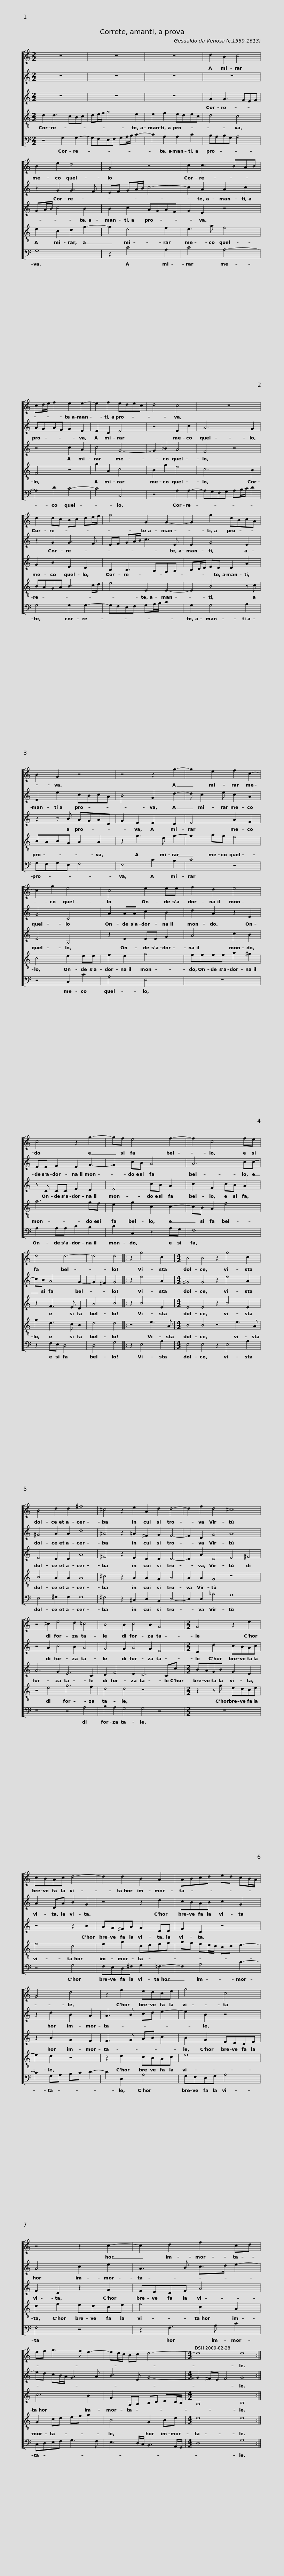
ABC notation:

X:1
%%score [ 1 2 3 4 5 ]
L:1/8
M:2/2
I:linebreak $
K:C
V:1 treble
V:2 treble
V:3 treble
V:4 treble-8 transpose=-12
V:5 bass
V:1
 z8 | z8 | z8 | d2 B2 c4 | B2 e2 d4 |$ %5
 G4 z4 | c2 c3 BAB | cd/e/ f2 e2 e2- | e2 f2 edec | d4 c4 |$ %10
 z8 | d2 dc Bc de/f/ | g4 G2 G2- | G2 g2 dBcA |$ B2 G2 z4 | %15
 z4 z2 g2- | g2 e2 f2 c2- | c2 g2 e4 | c4 e2 ee |$ f2 d2 e4 | %20
 c4 z2 g2- | gf e4 f2- | f2 c4 fe | d4 d4- | d4 d4 |:$ %25
 z2 g4 c2 |[M:4/2] B4 B4 z2 g4 c2 | B4 d2 d2 ^f8 | ^c4 z2 e2 A2 d2 d4- | d2 f2 d4 ^c8 |$ %30
 z4 ^c2 e4 d2 =c4 | B4 B2 c4 B2 G4 |[M:2/2] G4 z2 e2 | cBAc d4- |$ d2 d2 B2 A2 | %35
 ABcd ed cB/A/ | G4 d4 | z2 f2 edce | g4 c4 |$ z4 z2 c2- | %40
 c2 d2 f2 cd | ef g3 f e2- | ed/c/ Bc d4- |[M:4/2] d8 d8 :| %44
V:2
 z8 | z8 | z8 | z8 | z2 G2 G3 F |$ %5
 EF GA/B/ c4- | c2 A2 A2 c2 | AGAF G2 E2 | E2 C2 E4 | z4 E2 c2 |$ %10
 A6 G2 | z2 G2 G3 F | EF GA/B/ c3 E | E2 G4 E2 |$ E2 e2 cBcA | %15
 B4 G2 d2- | d c2 e c2 A2 | G4 C4 | A2 AA c2 B2 |$ d2 A2 z2 E2 | %20
 EE F2 E2 G2- | G2 cB A4 | A6 cc- | cB A4 G2- | G2 ^F2 G4 |:$ %25
 z2 e4 A2 |[M:4/2] ^G4 G4 z2 e4 A2 | ^G4 A2 A2 d8 | ^A4 z2 =A2 ^F2 G2 F4- | F2 D2 G4 A8 |$ %30
 z4 A2 c4 B2 A4 | G4 G2 A4 G2 E4 |[M:2/2] D2 d2 cBAc | A2 DA B2 G2 |$ z4 z2 d2 | %35
 cBAB c2 G2 | z2 d2 B2 A2 | A3 B cd e2- | e2 B2 z4 |$ A4 c2 e2 | %40
 A3 B c>d e2- | ed cB/A/ G3 A | B3 E G4- |[M:4/2] G2 ^FE F4 G8 :| %44
V:3
 z8 | z8 | z8 | G2 G3 FEF | GA/B/ c4 B2 |$ %5
 B2 c2 AGAF | G2 E2 z4 | z4 c2 A2 | c4 G4- | G2 _B2 A4 |$ %10
 F4 z4 | G2 B2 E2 D2 | B,2 B,3 A,G,A, | B,C/D/ ED D2 A2 |$ z2 z B AGAD | %15
 G2 E2 E2 D2 | E4 A2 F2 | E4 A,4 | z2 E2 EE G2 |$ A4 c2 B2 | %20
 z C CC E2 D2 | E4 cB A2 | c2 F2 cB A2 | z2 F3 E D2 | A4 B4 |:$ %25
 z2 B4 E2 |[M:4/2] E4 E4 z2 B4 E2 | E4 D2 D2 A8 | ^F4 z2 E2 D2 D2 D4- | D2 A2 D4 E4 ^F4 |$ %30
 A6 G2 E6 C2 | D2 F4 E2 D6 Cc |[M:2/2] BAGB G2 E2 | z4 z2 B2 |$ AG^FA G2 DD | %35
 F2 C2 z4 | z2 B2 G2 F2 | F3 G AB c2 | B2 G2 EDCE |$ F2 D2 z2 G2 | %40
 FEDF A4 | c6 B2 | G2 G,A, B,C DC/B,/ |[M:4/2] A,8 B,8 :| %44
V:4
 d2 d3 cBc | de/f/ g4 e2 | e2 f2 edec | d4 c4 | e2 c2 d2 g2- |$ %5
 g2 e4 f2 | e3 a f4 | F4 z4 | a2 A2 c4 | B2 g2 e4 |$ %10
 c6 B2 | BAGA B3 c/d/ | e4 E2 E2- | E2 B4 z c |$ BABG A2 A2 | %15
 z2 g3 e g2- | g2 ag f4 | c4 e2 ee | f2 e2 g4 |$ ffff a2 ^g2 | %20
 a6 gf | e2 g2 c2 c2- | cB A2 f4 | g2 d3 c B2 | d4 d4 |:$ %25
 z4 e3 A |[M:4/2] B4 B4 z4 e3 A | B4 A2 A2 A8 | ^c4 z2 A2 A2 G2 A4 | A2 A2 G4 z8 |$ %30
 z4 e4 g6 f2 | d4 d4 z8 |[M:2/2] z2 z g edce | f4 d4 |$ f2 a2 defg | %35
 ag fe/d/ cd e2- | e2 d2 z4 | z2 d2 cBAc | e8 |$ d2 f2 edce | %40
 f4 c2 A2 | G2 cd ef g2 | B4 G2 Bd |[M:4/2] d8 d8 :| %44
V:5
 z4 G,2 G,2- | G,F,E,F, G,A,/B,/ C2- | C2 A,2 A,2 C2 | B,A,B,G, A,4 | G,8 |$ %5
 z2 C4 A,2 | C4 A,4- | A,2 D2 C4- | C4 C,4 | z4 A,2 A,2- |$ %10
 A,G,F,G, A,B,/C/ D2 | G,4 G,2 G,2- | G,F,E,F, G,A,/B,/ C2 | G,2 G,4 A,2 |$ G,F,G,E, F,4 | %15
 E,4 C2 B,2 | C4 z4 | z4 C,2 C2 | A,4 E,4 |$ z8 | %20
 A,2 A,A, C2 B,2 | C2 C,2 z2 A,G, | F,8 | z2 F,E, D,4 | D,4 G,4 |:$ %25
 z2 E,4 A,2 |[M:4/2] E,4 E,4 z2 E,4 A,2 | E,4 ^F,2 F,2 F,8 | ^F,4 z2 ^C,2 D,2 B,,2 D,4- | D,2 D,2 _B,4 A,8 |$ %30
 z8 z4 A,4 | B,2 A,2 G,4 G,4 z4 |[M:2/2] z8 | z4 G,4 |$ F,E,D,^F, G,2 =F,2- | %35
 F,2 A,4 C2- | C2 G,A, B,C D2- | D2 D,2 A,4 | G,F,E,G, A,4 |$ F,4 z4 | %40
 z2 F,3 A, C2 | C,D,E,F, G,3 F, | E,3 D,/C,/ B,,3 A,,/G,,/ |[M:4/2] D,8 G,8 :| %44
